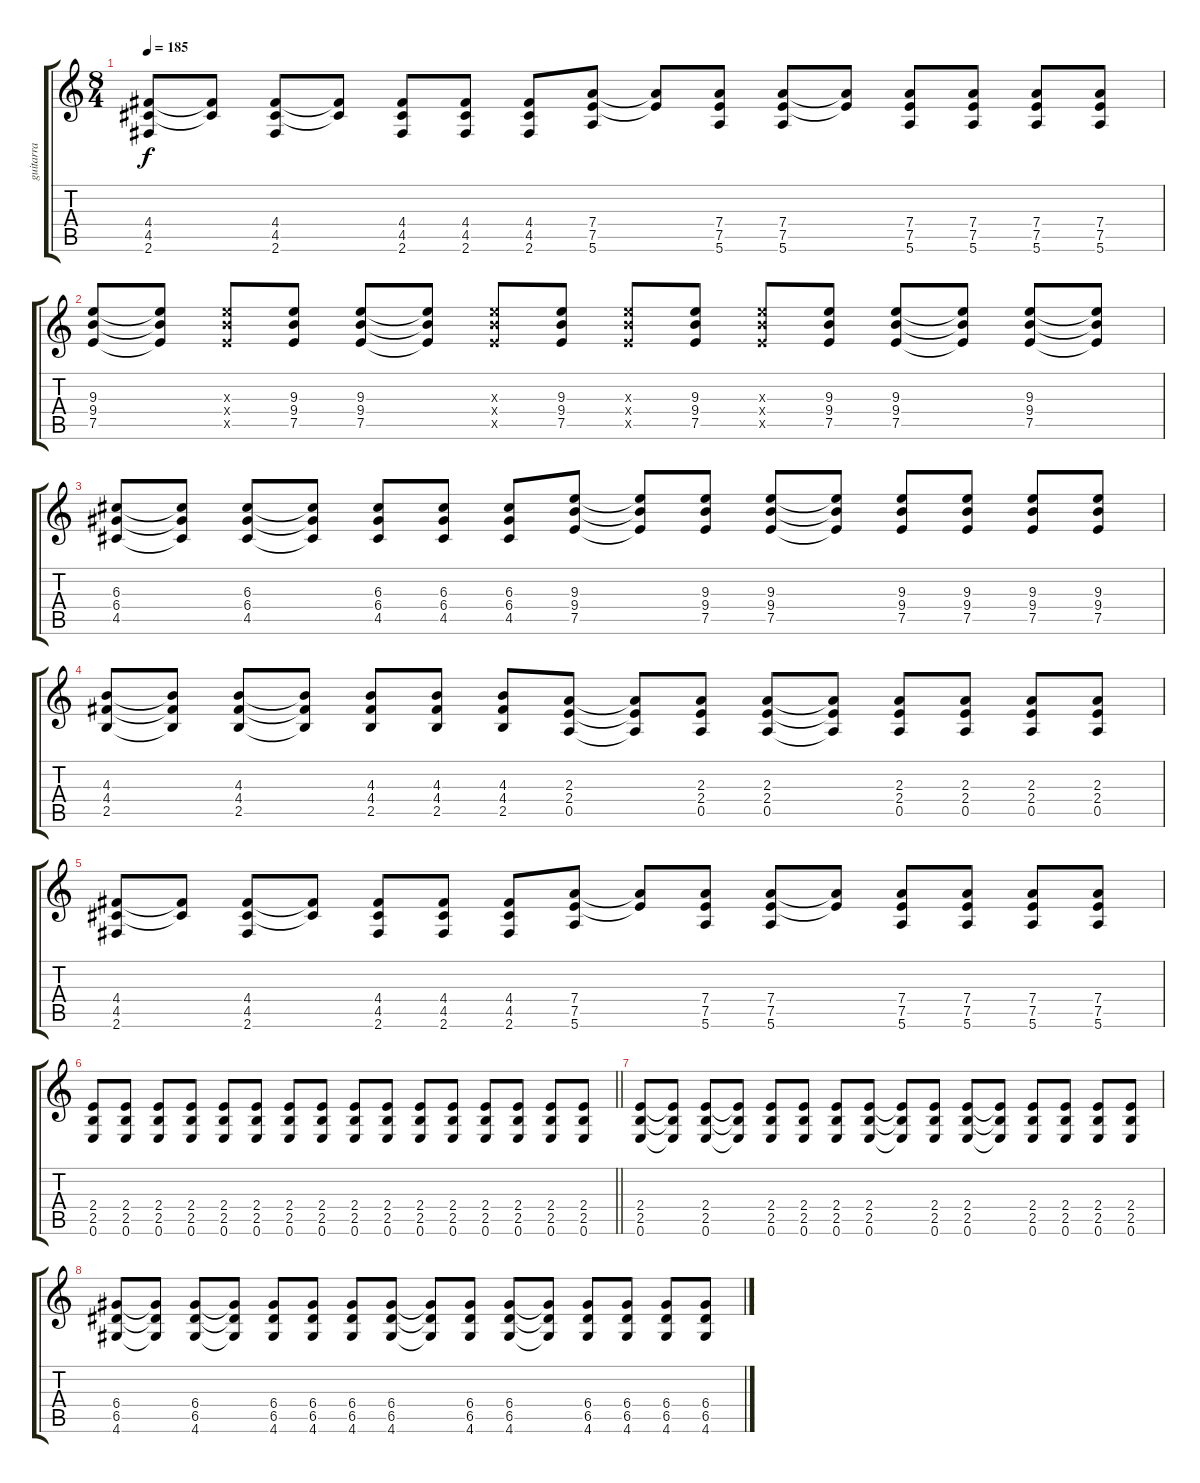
\track ("guitarra" "guitarra") {instrument overdrivenguitar}
\staff {score tabs}
\tuning (E4 B3 G3 D3 A2 E2) {hide}
\ts (8 4)
\tempo 185
\clef g2
\ks c
(4.4 4.5 2.6).8{dy f} (4.4{t} 4.5{t}).8 (4.4 4.5 2.6).8 (4.4{t} 4.5{t}).8 (4.4 4.5 2.6).8 (4.4 4.5 2.6).8 (4.4 4.5 2.6).8 (7.4 7.5 5.6).8 (7.4{t} 7.5{t}).8 (7.4 7.5 5.6).8 (7.4 7.5 5.6).8 (7.4{t} 7.5{t}).8 (7.4 7.5 5.6).8 (7.4 7.5 5.6).8 (7.4 7.5 5.6).8 (7.4 7.5 5.6).8 |
(9.3 9.4 7.5).8 (9.3{t} 9.4{t} 7.5{t}).8 (9.3{x} 9.4{x} 7.5{x}).8 (9.3 9.4 7.5).8 (9.3 9.4 7.5).8 (9.3{t} 9.4{t} 7.5{t}).8 (9.3{x} 9.4{x} 7.5{x}).8 (9.3 9.4 7.5).8 (9.3{x} 9.4{x} 7.5{x}).8 (9.3 9.4 7.5).8 (9.3{x} 9.4{x} 7.5{x}).8 (9.3 9.4 7.5).8 (9.3 9.4 7.5).8 (9.3{t} 9.4{t} 7.5{t}).8 (9.3 9.4 7.5).8 (9.3{t} 9.4{t} 7.5{t}).8 |
(6.3 6.4 4.5).8 (6.3{t} 6.4{t} 4.5{t}).8 (6.3 6.4 4.5).8 (6.3{t} 6.4{t} 4.5{t}).8 (6.3 6.4 4.5).8 (6.3 6.4 4.5).8 (6.3 6.4 4.5).8 (9.3 9.4 7.5).8 (9.3{t} 9.4{t} 7.5{t}).8 (9.3 9.4 7.5).8 (9.3 9.4 7.5).8 (9.3{t} 9.4{t} 7.5{t}).8 (9.3 9.4 7.5).8 (9.3 9.4 7.5).8 (9.3 9.4 7.5).8 (9.3 9.4 7.5).8 |
(4.3 4.4 2.5).8 (4.3{t} 4.4{t} 2.5{t}).8 (4.3 4.4 2.5).8 (4.3{t} 4.4{t} 2.5{t}).8 (4.3 4.4 2.5).8 (4.3 4.4 2.5).8 (4.3 4.4 2.5).8 (2.3 2.4 0.5).8 (2.3{t} 2.4{t} 0.5{t}).8 (2.3 2.4 0.5).8 (2.3 2.4 0.5).8 (2.3{t} 2.4{t} 0.5{t}).8 (2.3 2.4 0.5).8 (2.3 2.4 0.5).8 (2.3 2.4 0.5).8 (2.3 2.4 0.5).8 |
(4.4 4.5 2.6).8 (4.4{t} 4.5{t}).8 (4.4 4.5 2.6).8 (4.4{t} 4.5{t}).8 (4.4 4.5 2.6).8 (4.4 4.5 2.6).8 (4.4 4.5 2.6).8 (7.4 7.5 5.6).8 (7.4{t} 7.5{t}).8 (7.4 7.5 5.6).8 (7.4 7.5 5.6).8 (7.4{t} 7.5{t}).8 (7.4 7.5 5.6).8 (7.4 7.5 5.6).8 (7.4 7.5 5.6).8 (7.4 7.5 5.6).8 |
\barLineRight lightlight
(2.4 2.5 0.6).8 (2.4 2.5 0.6).8 (2.4 2.5 0.6).8 (2.4 2.5 0.6).8 (2.4 2.5 0.6).8 (2.4 2.5 0.6).8 (2.4 2.5 0.6).8 (2.4 2.5 0.6).8 (2.4 2.5 0.6).8 (2.4 2.5 0.6).8 (2.4 2.5 0.6).8 (2.4 2.5 0.6).8 (2.4 2.5 0.6).8 (2.4 2.5 0.6).8 (2.4 2.5 0.6).8 (2.4 2.5 0.6).8 |
(2.4 2.5 0.6).8 (2.4{t} 2.5{t} 0.6{t}).8 (2.4 2.5 0.6).8 (2.4{t} 2.5{t} 0.6{t}).8 (2.4 2.5 0.6).8 (2.4 2.5 0.6).8 (2.4 2.5 0.6).8 (2.4 2.5 0.6).8 (2.4{t} 2.5{t} 0.6{t}).8 (2.4 2.5 0.6).8 (2.4 2.5 0.6).8 (2.4{t} 2.5{t} 0.6{t}).8 (2.4 2.5 0.6).8 (2.4 2.5 0.6).8 (2.4 2.5 0.6).8 (2.4 2.5 0.6).8 |
(6.4 6.5 4.6).8 (6.4{t} 6.5{t} 4.6{t}).8 (6.4 6.5 4.6).8 (6.4{t} 6.5{t} 4.6{t}).8 (6.4 6.5 4.6).8 (6.4 6.5 4.6).8 (6.4 6.5 4.6).8 (6.4 6.5 4.6).8 (6.4{t} 6.5{t} 4.6{t}).8 (6.4 6.5 4.6).8 (6.4 6.5 4.6).8 (6.4{t} 6.5{t} 4.6{t}).8 (6.4 6.5 4.6).8 (6.4 6.5 4.6).8 (6.4 6.5 4.6).8 (6.4 6.5 4.6).8
